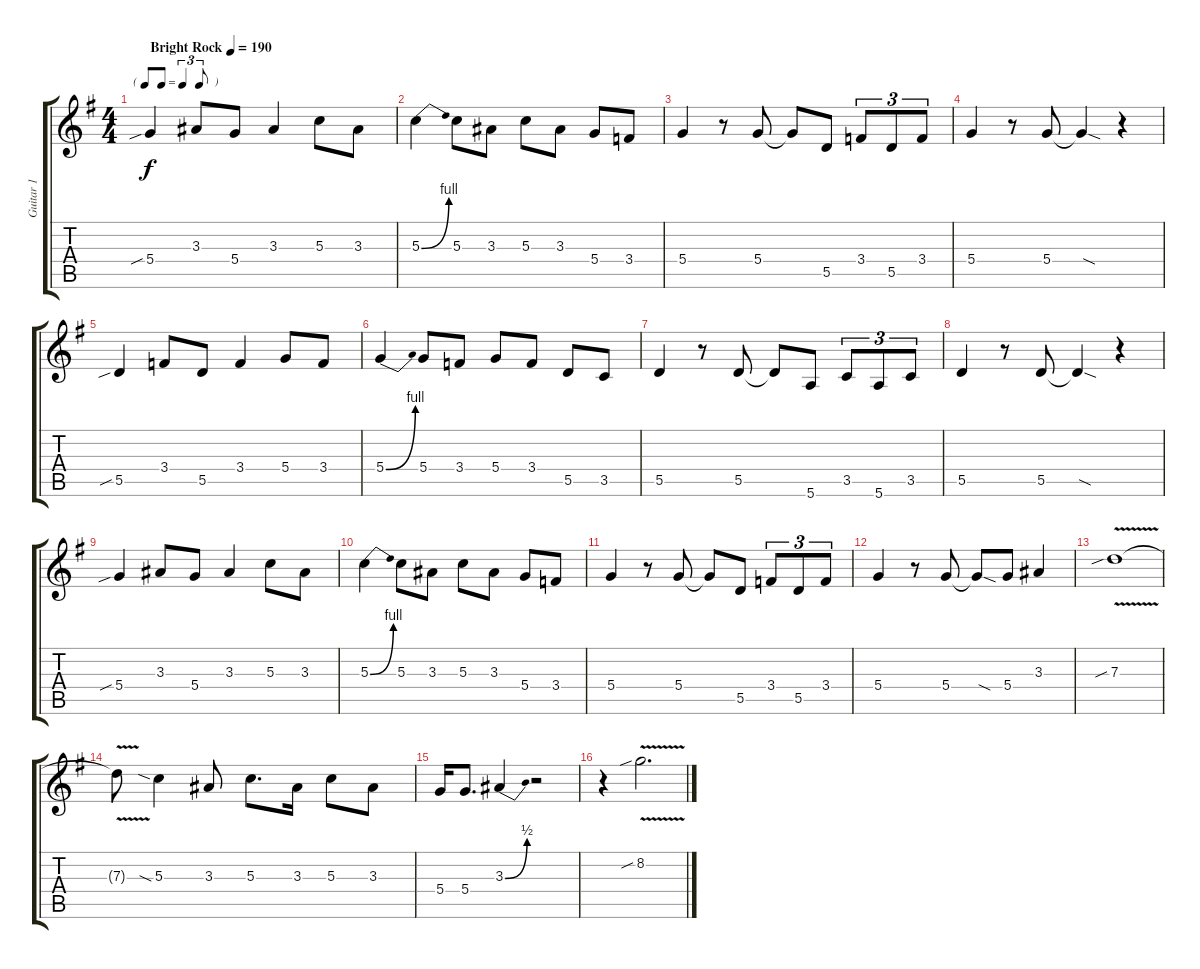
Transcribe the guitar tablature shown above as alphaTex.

\track ("Guitar 1" "Guitar 1") {instrument distortionguitar}
\staff {score tabs}
\tuning (E4 B3 G3 D3 A2 E2) {hide}
\ts (4 4)
\tf triplet8th
\tempo (190 "Bright Rock")
\clef g2
\ks g
5.4{sib}.4{dy f instrument distortionguitar} 3.3.8 5.4.8 3.3.4 5.3.8 3.3.8 |
5.3{be (bend 0 0 60 4)}.4 5.3.8 3.3.8 5.3.8 3.3.8 5.4.8 3.4.8 |
5.4.4 r.8 5.4.8 5.4{t}.8 5.5.8 3.4.8{tu (3 2)} 5.5.8{tu (3 2)} 3.4.8{tu (3 2)} |
5.4.4 r.8 5.4.8 5.4{sod t}.4 r.4 |
5.5{sib}.4 3.4.8 5.5.8 3.4.4 5.4.8 3.4.8 |
5.4{be (bend 0 0 60 4)}.4 5.4.8 3.4.8 5.4.8 3.4.8 5.5.8 3.5.8 |
5.5.4 r.8 5.5.8 5.5{t}.8 5.6.8 3.5.8{tu (3 2)} 5.6.8{tu (3 2)} 3.5.8{tu (3 2)} |
5.5.4 r.8 5.5.8 5.5{sod t}.4 r.4 |
5.4{sib}.4 3.3.8 5.4.8 3.3.4 5.3.8 3.3.8 |
5.3{be (bend 0 0 60 4)}.4 5.3.8 3.3.8 5.3.8 3.3.8 5.4.8 3.4.8 |
5.4.4 r.8 5.4.8 5.4{t}.8 5.5.8 3.4.8{tu (3 2)} 5.5.8{tu (3 2)} 3.4.8{tu (3 2)} |
5.4.4 r.8 5.4.8 5.4{sod t}.8 5.4.8 3.3.4 |
7.3{v sib}.1 |
7.3{t}.8 5.3{sia}.4 3.3.8 5.3.8{d} 3.3.16 5.3.8 3.3.8 |
5.4.16 5.4.8{d} 3.3{be (bend 0 0 60 2)}.4 r.2 |
r.4 8.2{v sib}.2{d}
